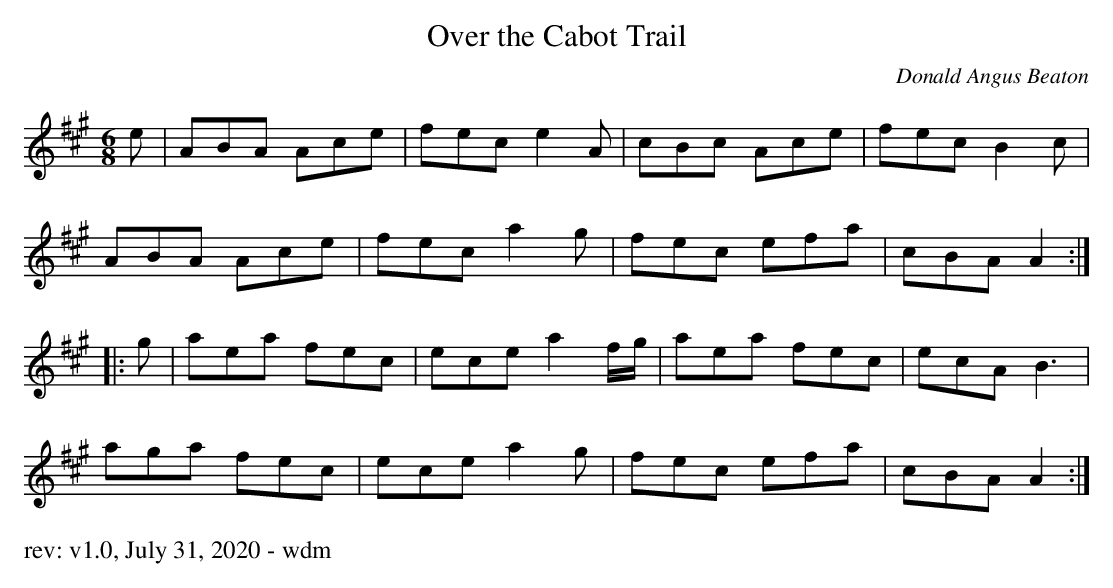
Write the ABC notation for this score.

X:1
T:Over the Cabot Trail
C:Donald Angus Beaton
M:6/8
L:1/8
K:A
e|ABA Ace|fec e2A|cBc Ace|fec B2c|
ABA Ace|fec a2g|fec efa|cBA A2:|
|:g|aea fec|ece a2 f/g/|aea fec|ecA B3|
aga fec|ece a2g|fec efa|cBA A2:|]
